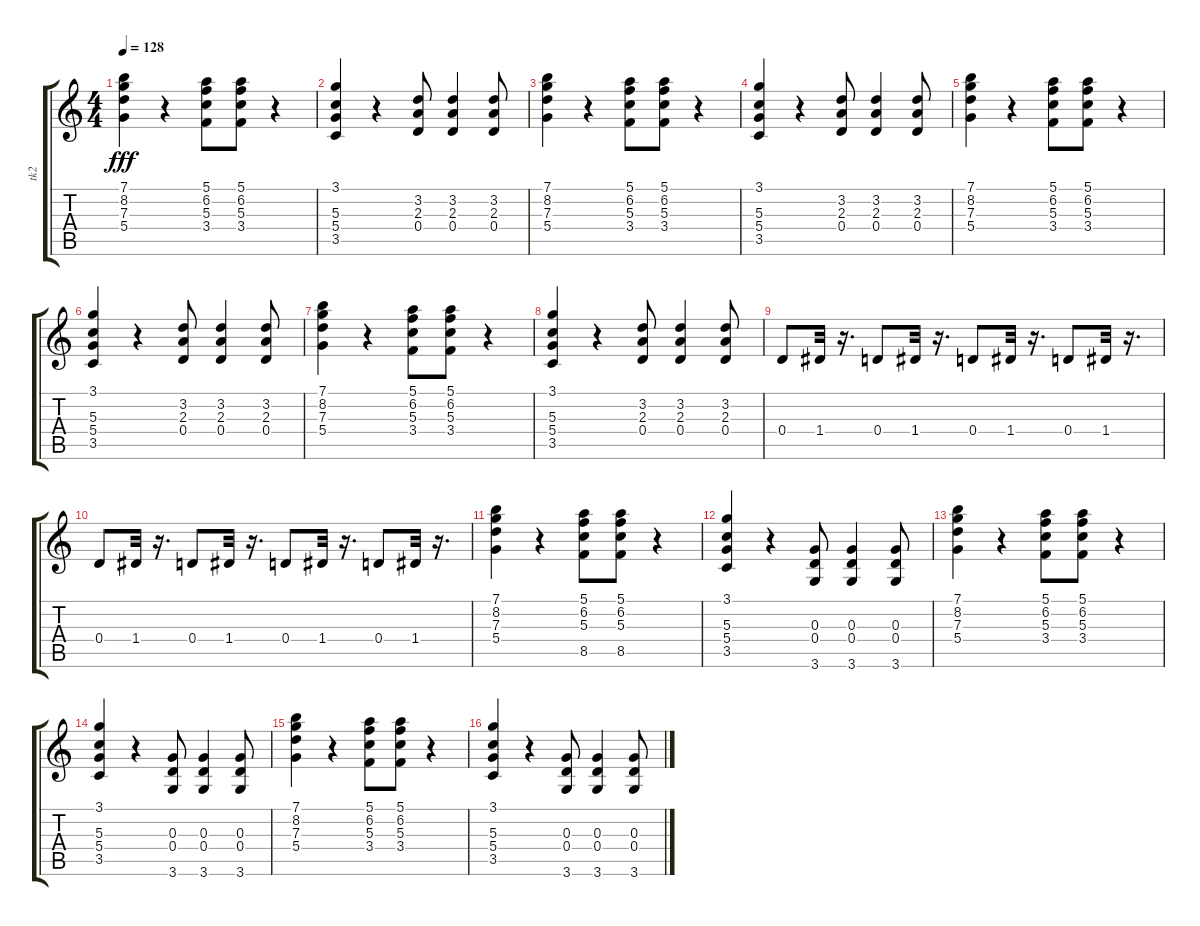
\track ("tk2" "tk2") {instrument distortionguitar}
\staff {score tabs}
\tuning (E4 B3 G3 D3 A2 E2) {hide}
\ts (4 4)
\tempo 128
\clef g2
\ks c
(7.1 8.2 7.3 5.4).4{dy fff} r.4 (5.1 6.2 5.3 3.4).8 (5.1 6.2 5.3 3.4).8 r.4 |
(3.1 5.3 5.4 3.5).4 r.4 (3.2 2.3 0.4).8 (3.2 2.3 0.4).4 (3.2 2.3 0.4).8 |
(7.1 8.2 7.3 5.4).4 r.4 (5.1 6.2 5.3 3.4).8 (5.1 6.2 5.3 3.4).8 r.4 |
(3.1 5.3 5.4 3.5).4 r.4 (3.2 2.3 0.4).8 (3.2 2.3 0.4).4 (3.2 2.3 0.4).8 |
(7.1 8.2 7.3 5.4).4 r.4 (5.1 6.2 5.3 3.4).8 (5.1 6.2 5.3 3.4).8 r.4 |
(3.1 5.3 5.4 3.5).4 r.4 (3.2 2.3 0.4).8 (3.2 2.3 0.4).4 (3.2 2.3 0.4).8 |
(7.1 8.2 7.3 5.4).4 r.4 (5.1 6.2 5.3 3.4).8 (5.1 6.2 5.3 3.4).8 r.4 |
(3.1 5.3 5.4 3.5).4 r.4 (3.2 2.3 0.4).8 (3.2 2.3 0.4).4 (3.2 2.3 0.4).8 |
0.4.8 1.4.32 r.16{d} 0.4.8 1.4.32 r.16{d} 0.4.8 1.4.32 r.16{d} 0.4.8 1.4.32 r.16{d} |
0.4.8 1.4.32 r.16{d} 0.4.8 1.4.32 r.16{d} 0.4.8 1.4.32 r.16{d} 0.4.8 1.4.32 r.16{d} |
(7.1 8.2 7.3 5.4).4 r.4 (5.1 6.2 5.3 8.5).8 (5.1 6.2 5.3 8.5).8 r.4 |
(3.1 5.3 5.4 3.5).4 r.4 (0.3 0.4 3.6).8 (0.3 0.4 3.6).4 (0.3 0.4 3.6).8 |
(7.1 8.2 7.3 5.4).4 r.4 (5.1 6.2 5.3 3.4).8 (5.1 6.2 5.3 3.4).8 r.4 |
(3.1 5.3 5.4 3.5).4 r.4 (0.3 0.4 3.6).8 (0.3 0.4 3.6).4 (0.3 0.4 3.6).8 |
(7.1 8.2 7.3 5.4).4 r.4 (5.1 6.2 5.3 3.4).8 (5.1 6.2 5.3 3.4).8 r.4 |
(3.1 5.3 5.4 3.5).4 r.4 (0.3 0.4 3.6).8 (0.3 0.4 3.6).4 (0.3 0.4 3.6).8
